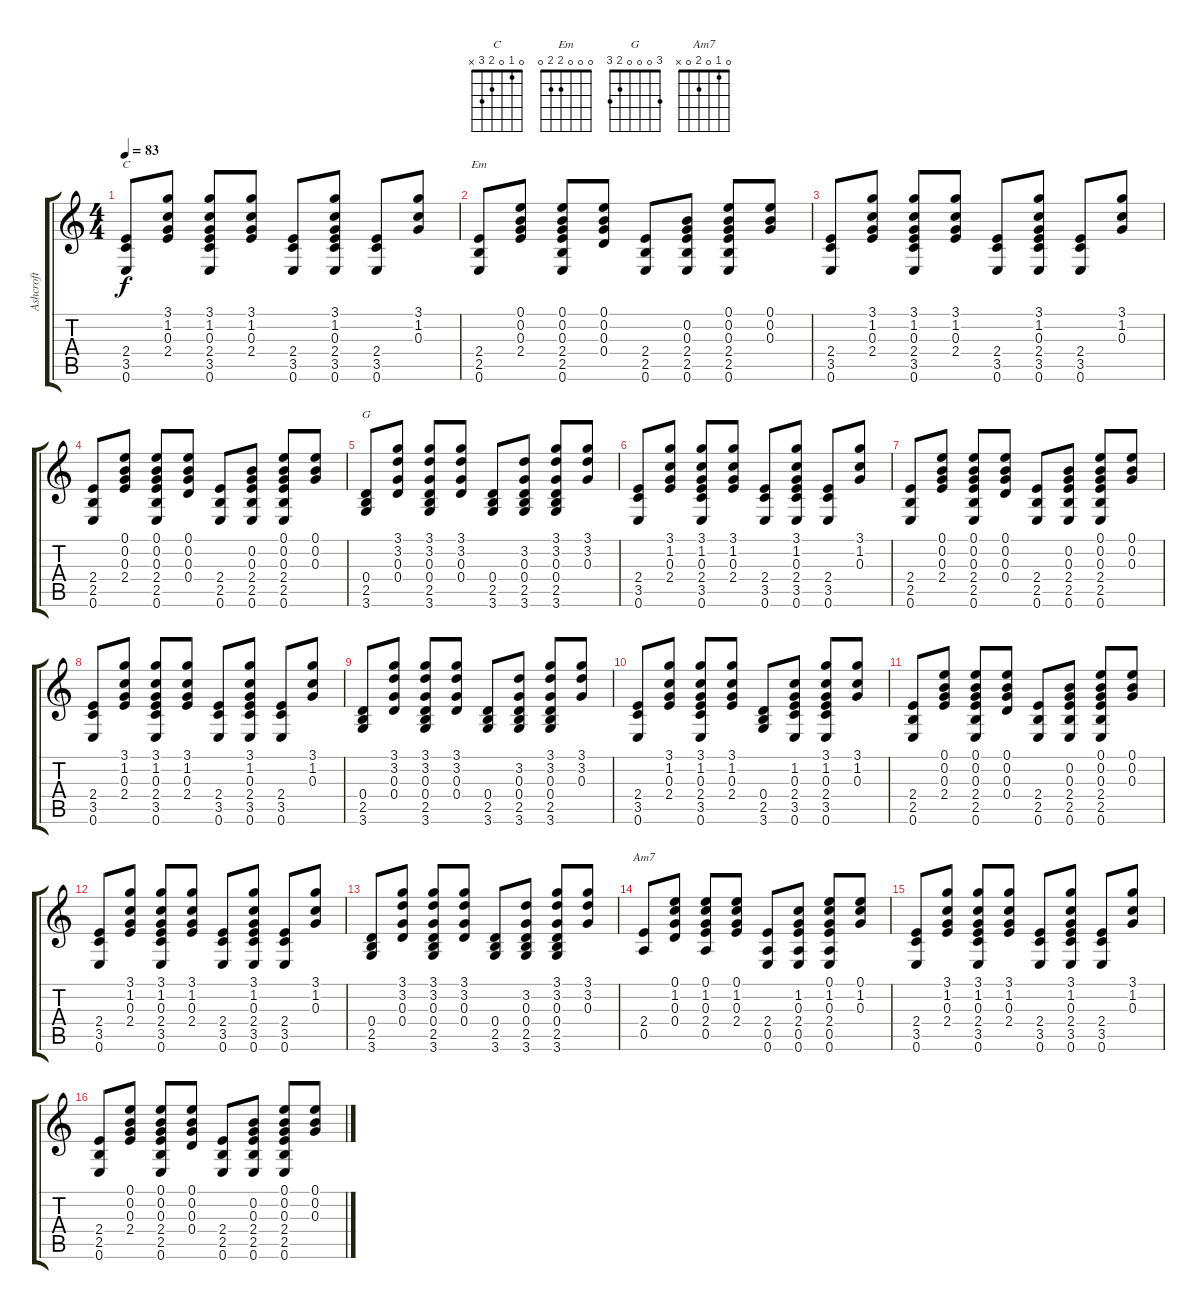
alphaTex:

\track ("Ashcroft" "Ashcroft") {instrument acousticguitarsteel}
\staff {score tabs}
\tuning (E4 B3 G3 D3 A2 E2) {hide}
\chord ("C" 0 1 0 2 3 x)
\chord ("Em" 0 0 0 2 2 0)
\chord ("G" 3 0 0 0 2 3)
\chord ("Am7" 0 1 0 2 0 x)
\ts (4 4)
\tempo 83
\clef g2
\ks c
(2.4 3.5 0.6).8{ch "C" dy f} (3.1 1.2 0.3 2.4).8 (3.1 1.2 0.3 2.4 3.5 0.6).8 (3.1 1.2 0.3 2.4).8 (2.4 3.5 0.6).8 (3.1 1.2 0.3 2.4 3.5 0.6).8 (2.4 3.5 0.6).8 (3.1 1.2 0.3).8 |
(2.4 2.5 0.6).8{ch "Em"} (0.1 0.2 0.3 2.4).8 (0.1 0.2 0.3 2.4 2.5 0.6).8 (0.1 0.2 0.3 0.4).8 (2.4 2.5 0.6).8 (0.2 0.3 2.4 2.5 0.6).8 (0.1 0.2 0.3 2.4 2.5 0.6).8 (0.1 0.2 0.3).8 |
(2.4 3.5 0.6).8 (3.1 1.2 0.3 2.4).8 (3.1 1.2 0.3 2.4 3.5 0.6).8 (3.1 1.2 0.3 2.4).8 (2.4 3.5 0.6).8 (3.1 1.2 0.3 2.4 3.5 0.6).8 (2.4 3.5 0.6).8 (3.1 1.2 0.3).8 |
(2.4 2.5 0.6).8 (0.1 0.2 0.3 2.4).8 (0.1 0.2 0.3 2.4 2.5 0.6).8 (0.1 0.2 0.3 0.4).8 (2.4 2.5 0.6).8 (0.2 0.3 2.4 2.5 0.6).8 (0.1 0.2 0.3 2.4 2.5 0.6).8 (0.1 0.2 0.3).8 |
(0.4 2.5 3.6).8{ch "G"} (3.1 3.2 0.3 0.4).8 (3.1 3.2 0.3 0.4 2.5 3.6).8 (3.1 3.2 0.3 0.4).8 (0.4 2.5 3.6).8 (3.2 0.3 0.4 2.5 3.6).8 (3.1 3.2 0.3 0.4 2.5 3.6).8 (3.1 3.2 0.3).8 |
(2.4 3.5 0.6).8 (3.1 1.2 0.3 2.4).8 (3.1 1.2 0.3 2.4 3.5 0.6).8 (3.1 1.2 0.3 2.4).8 (2.4 3.5 0.6).8 (3.1 1.2 0.3 2.4 3.5 0.6).8 (2.4 3.5 0.6).8 (3.1 1.2 0.3).8 |
(2.4 2.5 0.6).8 (0.1 0.2 0.3 2.4).8 (0.1 0.2 0.3 2.4 2.5 0.6).8 (0.1 0.2 0.3 0.4).8 (2.4 2.5 0.6).8 (0.2 0.3 2.4 2.5 0.6).8 (0.1 0.2 0.3 2.4 2.5 0.6).8 (0.1 0.2 0.3).8 |
(2.4 3.5 0.6).8 (3.1 1.2 0.3 2.4).8 (3.1 1.2 0.3 2.4 3.5 0.6).8 (3.1 1.2 0.3 2.4).8 (2.4 3.5 0.6).8 (3.1 1.2 0.3 2.4 3.5 0.6).8 (2.4 3.5 0.6).8 (3.1 1.2 0.3).8 |
(0.4 2.5 3.6).8 (3.1 3.2 0.3 0.4).8 (3.1 3.2 0.3 0.4 2.5 3.6).8 (3.1 3.2 0.3 0.4).8 (0.4 2.5 3.6).8 (3.2 0.3 0.4 2.5 3.6).8 (3.1 3.2 0.3 0.4 2.5 3.6).8 (3.1 3.2 0.3).8 |
(2.4 3.5 0.6).8 (3.1 1.2 0.3 2.4).8 (3.1 1.2 0.3 2.4 3.5 0.6).8 (3.1 1.2 0.3 2.4).8 (0.4 2.5 3.6).8 (1.2 0.3 2.4 3.5 0.6).8 (3.1 1.2 0.3 2.4 3.5 0.6).8 (3.1 1.2 0.3).8 |
(2.4 2.5 0.6).8 (0.1 0.2 0.3 2.4).8 (0.1 0.2 0.3 2.4 2.5 0.6).8 (0.1 0.2 0.3 0.4).8 (2.4 2.5 0.6).8 (0.2 0.3 2.4 2.5 0.6).8 (0.1 0.2 0.3 2.4 2.5 0.6).8 (0.1 0.2 0.3).8 |
(2.4 3.5 0.6).8 (3.1 1.2 0.3 2.4).8 (3.1 1.2 0.3 2.4 3.5 0.6).8 (3.1 1.2 0.3 2.4).8 (2.4 3.5 0.6).8 (3.1 1.2 0.3 2.4 3.5 0.6).8 (2.4 3.5 0.6).8 (3.1 1.2 0.3).8 |
(0.4 2.5 3.6).8 (3.1 3.2 0.3 0.4).8 (3.1 3.2 0.3 0.4 2.5 3.6).8 (3.1 3.2 0.3 0.4).8 (0.4 2.5 3.6).8 (3.2 0.3 0.4 2.5 3.6).8 (3.1 3.2 0.3 0.4 2.5 3.6).8 (3.1 3.2 0.3).8 |
(2.4 0.5).8{ch "Am7"} (0.1 1.2 0.3 0.4).8 (0.1 1.2 0.3 2.4 0.5).8 (0.1 1.2 0.3 2.4).8 (2.4 0.5 0.6).8 (1.2 0.3 2.4 0.5 0.6).8 (0.1 1.2 0.3 2.4 0.5 0.6).8 (0.1 1.2 0.3).8 |
(2.4 3.5 0.6).8 (3.1 1.2 0.3 2.4).8 (3.1 1.2 0.3 2.4 3.5 0.6).8 (3.1 1.2 0.3 2.4).8 (2.4 3.5 0.6).8 (3.1 1.2 0.3 2.4 3.5 0.6).8 (2.4 3.5 0.6).8 (3.1 1.2 0.3).8 |
(2.4 2.5 0.6).8 (0.1 0.2 0.3 2.4).8 (0.1 0.2 0.3 2.4 2.5 0.6).8 (0.1 0.2 0.3 0.4).8 (2.4 2.5 0.6).8 (0.2 0.3 2.4 2.5 0.6).8 (0.1 0.2 0.3 2.4 2.5 0.6).8 (0.1 0.2 0.3).8
